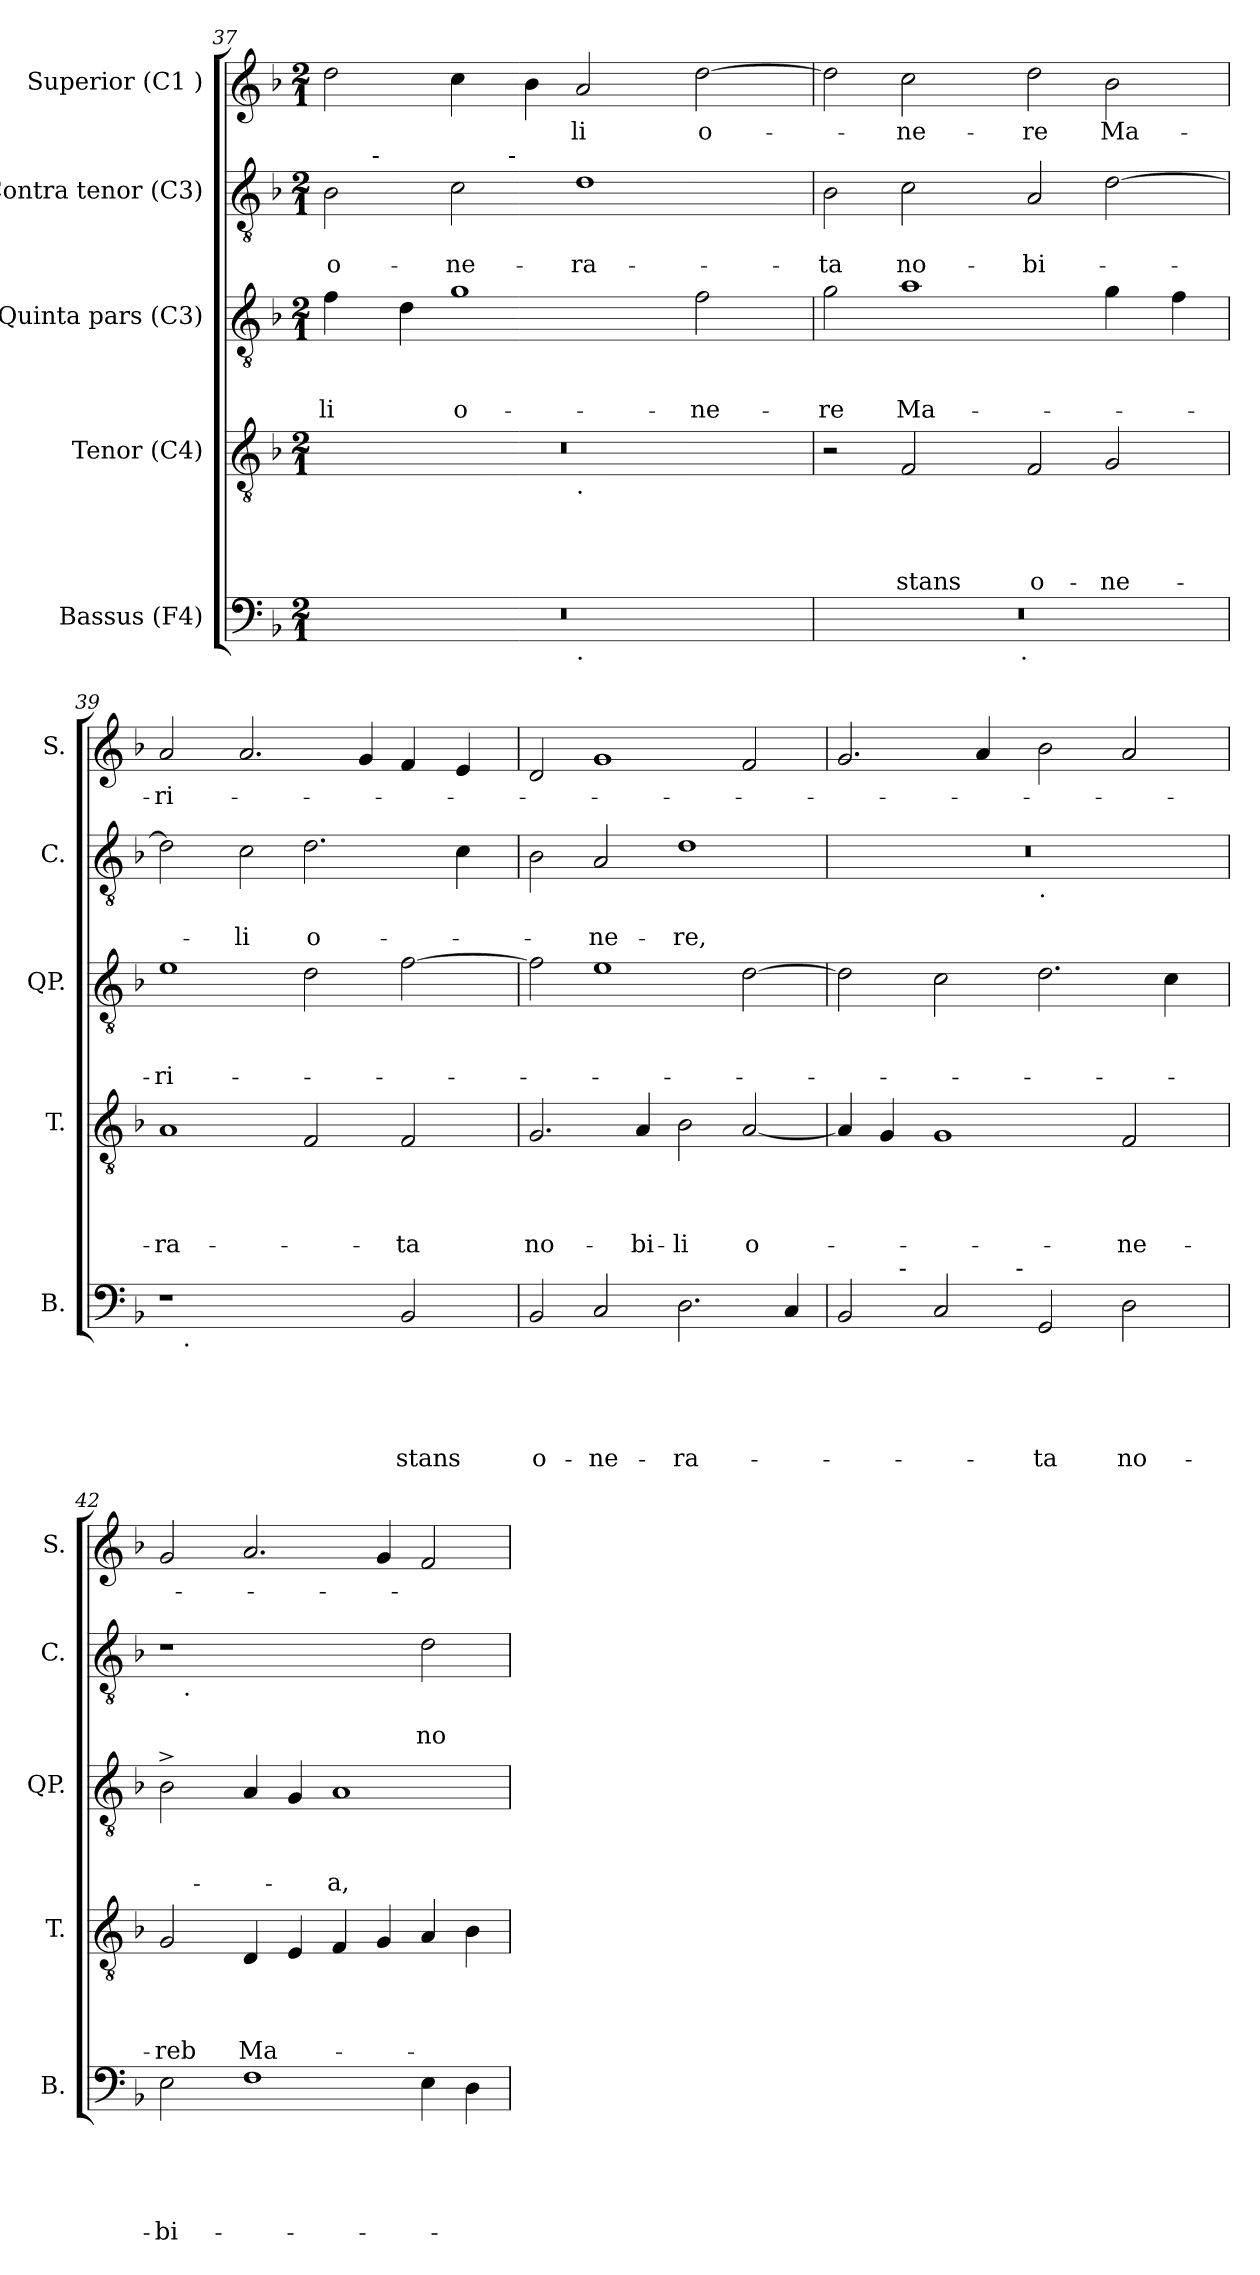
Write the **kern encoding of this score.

**kern	**text	**text	**text	**text	**text	**kern	**text	**text	**text	**text	**kern	**text	**text	**text	**kern	**text	**text	**kern	**text
*part5	*part5	*part5	*part5	*part5	*part5	*part4	*part4	*part4	*part4	*part4	*part3	*part3	*part3	*part3	*part2	*part2	*part2	*part1	*part1
*staff5	*staff5	*staff5	*staff5	*staff5	*staff5	*staff4	*staff4	*staff4	*staff4	*staff4	*staff3	*staff3	*staff3	*staff3	*staff2	*staff2	*staff2	*staff1	*staff1
*I"Bassus (F4)	*	*	*	*	*	*I"Tenor (C4)	*	*	*	*	*I"Quinta pars (C3)	*	*	*	*I"Contra tenor (C3)	*	*	*I"Superior (C1 )	*
*I'B.	*	*	*	*	*	*I'T.	*	*	*	*	*I'QP.	*	*	*	*I'C.	*	*	*I'S.	*
!!LO:PB:g=z
*clefF4	*	*	*	*	*	*clefGv2	*	*	*	*	*clefGv2	*	*	*	*clefGv2	*	*	*clefG2	*
*k[b-]	*	*	*	*	*	*k[b-]	*	*	*	*	*k[b-]	*	*	*	*k[b-]	*	*	*k[b-]	*
*F:	*	*	*	*	*	*F:	*	*	*	*	*F:	*	*	*	*F:	*	*	*F:	*
*M2/1	*	*	*	*	*	*M2/1	*	*	*	*	*M2/1	*	*	*	*M2/1	*	*	*M2/1	*
=37	=37	=37	=37	=37	=37	=37	=37	=37	=37	=37	=37	=37	=37	=37	=37	=37	=37	=37	=37
!	!	!	!	!	!	!	!	!	!	!	!	!	!	!LO:LY:b:rj	!	!	!LO:LY:b	!	!
*^	*	*	*	*	*	*^	*	*	*	*	*	*	*	*	*^	*	*	*	*
*	*	*	*	*	*	*	*	*	*	*	*	*	*	*	*	*	*	*^	*	*	*	*
0r	1ryy	.	.	.	.	.	0r	1ryy	.	.	.	.	4f\	.	.	-li	2B-\	8ryy	3%2ryy	.	-o-	2dd\	.
.	.	.	.	.	.	.	.	.	.	.	.	.	.	.	.	.	.	32ryy	.	.	.	.	.
!	!	!	!	!	!	!	!	!	!	!	!	!	!	!	!	!	!	!LO:TX:a:t=-	!	!	!	!	!
.	.	.	.	.	.	.	.	.	.	.	.	.	.	.	.	.	.	1ryy	.	.	.	.	.
.	.	.	.	.	.	.	.	.	.	.	.	.	4d\	.	.	.	.	.	.	.	.	.	.
!	!	!	!	!	!	!	!	!	!	!	!	!	!	!	!	!LO:LY:b:rj	!	!	!	!	!LO:LY:b	!	!
.	.	.	.	.	.	.	.	.	.	.	.	.	1g	.	.	o-	2c\	.	.	.	-ne-	4cc\	.
.	.	.	.	.	.	.	.	.	.	.	.	.	.	.	.	.	.	.	24ryy	.	.	.	.
!	!	!	!	!	!	!	!	!	!	!	!	!	!	!	!	!	!	!	!LO:TX:a:t=-	!	!	!	!
.	.	.	.	.	.	.	.	.	.	.	.	.	.	.	.	.	.	.	3%2ryy	.	.	.	.
.	.	.	.	.	.	.	.	.	.	.	.	.	.	.	.	.	.	.	.	.	.	4b-\	.
!	!	!	!	!	!	!	!	!LO:TX:b:t=.	!	!	!	!	!	!	!	!	!	!	!	!	!	!	!
!	!LO:TX:b:t=.	!	!	!	!	!	!	!	!	!	!	!	!	!	!	!	!	!	!	!	!	!	!
!	!	!	!	!	!	!	!	!	!	!	!	!	!	!	!	!	!	!	!	!	!LO:LY:b	!	!LO:LY:b
.	1ryy	.	.	.	.	.	.	1ryy	.	.	.	.	.	.	.	.	1d	.	.	.	-ra-	2a/	-li
.	.	.	.	.	.	.	.	.	.	.	.	.	.	.	.	.	.	2ryy	.	.	.	.	.
.	.	.	.	.	.	.	.	.	.	.	.	.	.	.	.	.	.	.	3...ryy	.	.	.	.
!	!	!	!	!	!	!	!	!	!	!	!	!	!	!	!	!LO:LY:b	!	!	!	!	!	!	!LO:LY:b
.	.	.	.	.	.	.	.	.	.	.	.	.	2f\	.	.	-ne-	.	.	.	.	.	[>2dd\	o-
.	.	.	.	.	.	.	.	.	.	.	.	.	.	.	.	.	.	4ryy	.	.	.	.	.
.	.	.	.	.	.	.	.	.	.	.	.	.	.	.	.	.	.	16.ryy	.	.	.	.	.
=38	=38	=38	=38	=38	=38	=38	=38	=38	=38	=38	=38	=38	=38	=38	=38	=38	=38	=38	=38	=38	=38	=38	=38
!	!	!	!	!	!	!	!	!	!	!	!	!	!	!	!	!LO:LY:b	!	!	!	!	!LO:LY:b	!	!
*	*	*	*	*	*	*	*v	*v	*	*	*	*	*	*	*	*	*v	*v	*v	*	*	*	*
0r	3%2ryy	.	.	.	.	.	2r	.	.	.	.	2g\	.	.	-re	2B-\	.	-ta	2dd\]	.
!	!	!	!	!	!	!	!	!	!	!	!LO:LY:b	!	!	!	!LO:LY:b	!	!	!LO:LY:b	!	!LO:LY:b
.	.	.	.	.	.	.	2F/	.	.	.	-stans	1a	.	.	Ma-	2c\	.	no-	2cc\	-ne-
.	6ryy	.	.	.	.	.	.	.	.	.	.	.	.	.	.	.	.	.	.	.
.	12...ryy	.	.	.	.	.	.	.	.	.	.	.	.	.	.	.	.	.	.	.
!	!LO:TX:b:t=.	!	!	!	!	!	!	!	!	!	!	!	!	!	!	!	!	!	!	!
.	3%2ryy	.	.	.	.	.	.	.	.	.	.	.	.	.	.	.	.	.	.	.
!	!	!	!	!	!	!	!	!	!	!	!LO:LY:b	!	!	!	!	!	!	!LO:LY:b	!	!LO:LY:b
.	.	.	.	.	.	.	2F/	.	.	.	o-	.	.	.	.	2A/	.	-bi-	2dd\	-re
!	!	!	!	!	!	!	!	!	!	!	!LO:LY:b	!	!	!	!	!	!	!	!	!LO:LY:b
.	.	.	.	.	.	.	2G/	.	.	.	-ne-	4g\	.	.	.	[>2d\	.	.	2b-\	Ma-
.	3ryy	.	.	.	.	.	.	.	.	.	.	.	.	.	.	.	.	.	.	.
.	.	.	.	.	.	.	.	.	.	.	.	4f\	.	.	.	.	.	.	.	.
.	96ryy	.	.	.	.	.	.	.	.	.	.	.	.	.	.	.	.	.	.	.
=39	=39	=39	=39	=39	=39	=39	=39	=39	=39	=39	=39	=39	=39	=39	=39	=39	=39	=39	=39	=39
!	!	!	!	!	!	!	!	!	!	!	!LO:LY:b	!	!	!	!LO:LY:b	!	!	!	!	!LO:LY:b
1r	16.ryy	.	.	.	.	.	1A	.	.	.	-ra-	1e	.	.	-ri-	2d\]	.	.	2a/	-ri-
!	!LO:TX:b:t=.	!	!	!	!	!	!	!	!	!	!	!	!	!	!	!	!	!	!	!
.	1ryy	.	.	.	.	.	.	.	.	.	.	.	.	.	.	.	.	.	.	.
!	!	!	!	!	!	!	!	!	!	!	!	!	!	!	!	!	!	!LO:LY:b	!	!
.	.	.	.	.	.	.	.	.	.	.	.	.	.	.	.	2c\	.	-li	2.a/	.
!	!	!	!	!	!	!	!	!	!	!	!	!	!	!	!	!	!	!LO:LY:b	!	!
2ryy	.	.	.	.	.	.	2F/	.	.	.	.	2d\	.	.	.	2.d\	.	o-	.	.
.	2ryy	.	.	.	.	.	.	.	.	.	.	.	.	.	.	.	.	.	.	.
.	.	.	.	.	.	.	.	.	.	.	.	.	.	.	.	.	.	.	4g/	.
!	!	!	!	!	!	!LO:LY:b	!	!	!	!	!LO:LY:b	!	!	!	!	!	!	!	!	!
2BB-/	.	.	.	.	.	stans	2F/	.	.	.	-ta	[>2f\	.	.	.	.	.	.	4f/	.
.	4ryy	.	.	.	.	.	.	.	.	.	.	.	.	.	.	.	.	.	.	.
.	.	.	.	.	.	.	.	.	.	.	.	.	.	.	.	4c\	.	.	4e/	.
.	8ryy	.	.	.	.	.	.	.	.	.	.	.	.	.	.	.	.	.	.	.
.	32ryy	.	.	.	.	.	.	.	.	.	.	.	.	.	.	.	.	.	.	.
=40	=40	=40	=40	=40	=40	=40	=40	=40	=40	=40	=40	=40	=40	=40	=40	=40	=40	=40	=40	=40
!	!	!	!	!	!	!LO:LY:b	!	!	!	!	!LO:LY:b	!	!	!	!	!	!	!	!	!
*v	*v	*	*	*	*	*	*	*	*	*	*	*	*	*	*	*	*	*	*	*
2BB-/	.	.	.	.	o-	2.G/	.	.	.	no-	2f\]	.	.	.	2B-\	.	.	2d/	.
!	!	!	!	!	!LO:LY:b	!	!	!	!	!	!	!	!	!	!	!	!LO:LY:b	!	!
2C/	.	.	.	.	-ne-	.	.	.	.	.	1e	.	.	.	2A/	.	-ne-	1g	.
!	!	!	!	!	!	!	!	!	!	!LO:LY:b	!	!	!	!	!	!	!	!	!
.	.	.	.	.	.	4A/	.	.	.	-bi-	.	.	.	.	.	.	.	.	.
!	!	!	!	!	!LO:LY:b	!	!	!	!	!LO:LY:b	!	!	!	!	!	!	!LO:LY:b	!	!
2.D\	.	.	.	.	-ra-	2B-\	.	.	.	-li	.	.	.	.	1d	.	-re,	.	.
!	!	!	!	!	!	!	!	!	!	!LO:LY:b	!	!	!	!	!	!	!	!	!
.	.	.	.	.	.	[<2A/	.	.	.	o-	[<2d\	.	.	.	.	.	.	2f/	.
4C/	.	.	.	.	.	.	.	.	.	.	.	.	.	.	.	.	.	.	.
!!LO:LB:g=z
=41	=41	=41	=41	=41	=41	=41	=41	=41	=41	=41	=41	=41	=41	=41	=41	=41	=41	=41	=41
*^	*	*	*	*	*	*	*	*	*	*	*	*	*	*	*^	*	*	*	*
*	*^	*	*	*	*	*	*	*	*	*	*	*	*	*	*	*	*	*	*	*	*
2BB-/	4ryy	2ryy	.	.	.	.	.	4A/]	.	.	.	.	2d\]	.	.	.	0r	1ryy	.	.	2.g/	.
.	16ryy	.	.	.	.	.	.	4G/	.	.	.	.	.	.	.	.	.	.	.	.	.	.
!	!LO:TX:a:t=-	!	!	!	!	!	!	!	!	!	!	!	!	!	!	!	!	!	!	!	!	!
.	1ryy	.	.	.	.	.	.	.	.	.	.	.	.	.	.	.	.	.	.	.	.	.
2C/	.	4ryy	.	.	.	.	.	1G	.	.	.	.	2c\	.	.	.	.	.	.	.	.	.
.	.	8ryy	.	.	.	.	.	.	.	.	.	.	.	.	.	.	.	.	.	.	4a/	.
.	.	32ryy	.	.	.	.	.	.	.	.	.	.	.	.	.	.	.	.	.	.	.	.
!	!	!LO:TX:a:t=-	!	!	!	!	!	!	!	!	!	!	!	!	!	!	!	!	!	!	!	!
.	.	1ryy	.	.	.	.	.	.	.	.	.	.	.	.	.	.	.	.	.	.	.	.
!	!	!	!	!	!	!	!	!	!	!	!	!	!	!	!	!	!	!LO:TX:b:t=.	!	!	!	!
!	!	!	!	!	!	!	!LO:LY:b	!	!	!	!	!	!	!	!	!	!	!	!	!	!	!
2GG/	.	.	.	.	.	.	-ta	.	.	.	.	.	2.d\	.	.	.	.	1ryy	.	.	2b-\	.
.	2ryy	.	.	.	.	.	.	.	.	.	.	.	.	.	.	.	.	.	.	.	.	.
!	!	!	!	!	!	!	!LO:LY:b	!	!	!	!	!LO:LY:b	!	!	!	!	!	!	!	!	!	!
2D\	.	.	.	.	.	.	no-	2F/	.	.	.	-ne-	.	.	.	.	.	.	.	.	2a/	.
.	.	.	.	.	.	.	.	.	.	.	.	.	4c\	.	.	.	.	.	.	.	.	.
.	8.ryy	.	.	.	.	.	.	.	.	.	.	.	.	.	.	.	.	.	.	.	.	.
.	.	16.ryy	.	.	.	.	.	.	.	.	.	.	.	.	.	.	.	.	.	.	.	.
=42	=42	=42	=42	=42	=42	=42	=42	=42	=42	=42	=42	=42	=42	=42	=42	=42	=42	=42	=42	=42	=42	=42
!	!	!	!	!	!	!	!LO:LY:b	!	!	!	!	!LO:LY:b	!	!	!	!	!	!	!	!	!	!
*v	*v	*v	*	*	*	*	*	*	*	*	*	*	*	*	*	*	*	*	*	*	*	*
2E\	.	.	.	.	-bi-	2G/	.	.	.	-reb	2B-^>\	.	.	.	1r	12ryy	.	.	2g/	.
!	!	!	!	!	!	!	!	!	!	!	!	!	!	!	!	!LO:TX:b:t=.	!	!	!	!
.	.	.	.	.	.	.	.	.	.	.	.	.	.	.	.	3%2ryy	.	.	.	.
!	!	!	!	!	!	!	!	!	!	!LO:LY:b	!	!	!	!	!	!	!	!	!	!
1F	.	.	.	.	.	4D/	.	.	.	Ma-	4A/	.	.	.	.	.	.	.	2.a/	.
.	.	.	.	.	.	4E/	.	.	.	.	4G/	.	.	.	.	3%2...ryy	.	.	.	.
!	!	!	!	!	!	!	!	!	!	!	!	!	!	!LO:LY:b	!	!	!	!	!	!
.	.	.	.	.	.	4F/	.	.	.	.	1A	.	.	-a,	2ryy	.	.	.	.	.
.	.	.	.	.	.	4G/	.	.	.	.	.	.	.	.	.	.	.	.	4g/	.
!	!	!	!	!	!	!	!	!	!	!	!	!	!	!	!	!	!	!LO:LY:b	!	!
4E\	.	.	.	.	.	4A/	.	.	.	.	.	.	.	.	2d\	.	.	no-	2f/	.
4D\	.	.	.	.	.	4B-\	.	.	.	.	.	.	.	.	.	.	.	.	.	.
*	*	*	*	*	*	*	*	*	*	*	*	*	*	*	*v	*v	*	*	*	*
=	=	=	=	=	=	=	=	=	=	=	=	=	=	=	=	=	=	=	=
*-	*-	*-	*-	*-	*-	*-	*-	*-	*-	*-	*-	*-	*-	*-	*-	*-	*-	*-	*-
